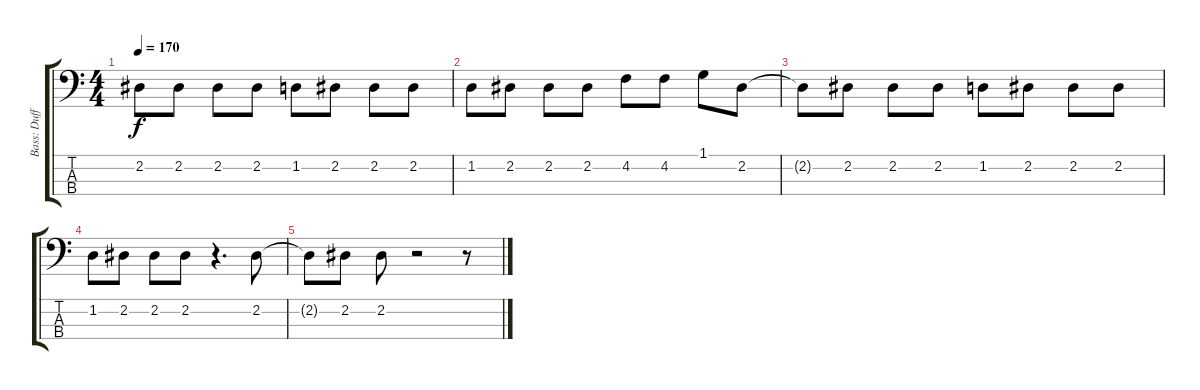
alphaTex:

\track ("Bass: Duff" "Bass: Duff") {instrument electricbassfinger}
\staff {score tabs}
\tuning (Gb2 Db2 Ab1 Eb1) {hide}
\ts (4 4)
\tempo 170
\clef f4
\ks c
2.2{t}.8{dy f} 2.2.8 2.2.8 2.2.8 1.2.8 2.2.8 2.2.8 2.2.8 |
1.2.8 2.2.8 2.2.8 2.2.8 4.2.8 4.2.8 1.1.8 2.2.8 |
2.2{t}.8 2.2.8 2.2.8 2.2.8 1.2.8 2.2.8 2.2.8 2.2.8 |
1.2.8 2.2.8 2.2.8 2.2.8 r.4{d} 2.2.8 |
2.2{t}.8 2.2.8 2.2.8 r.2 r.8
